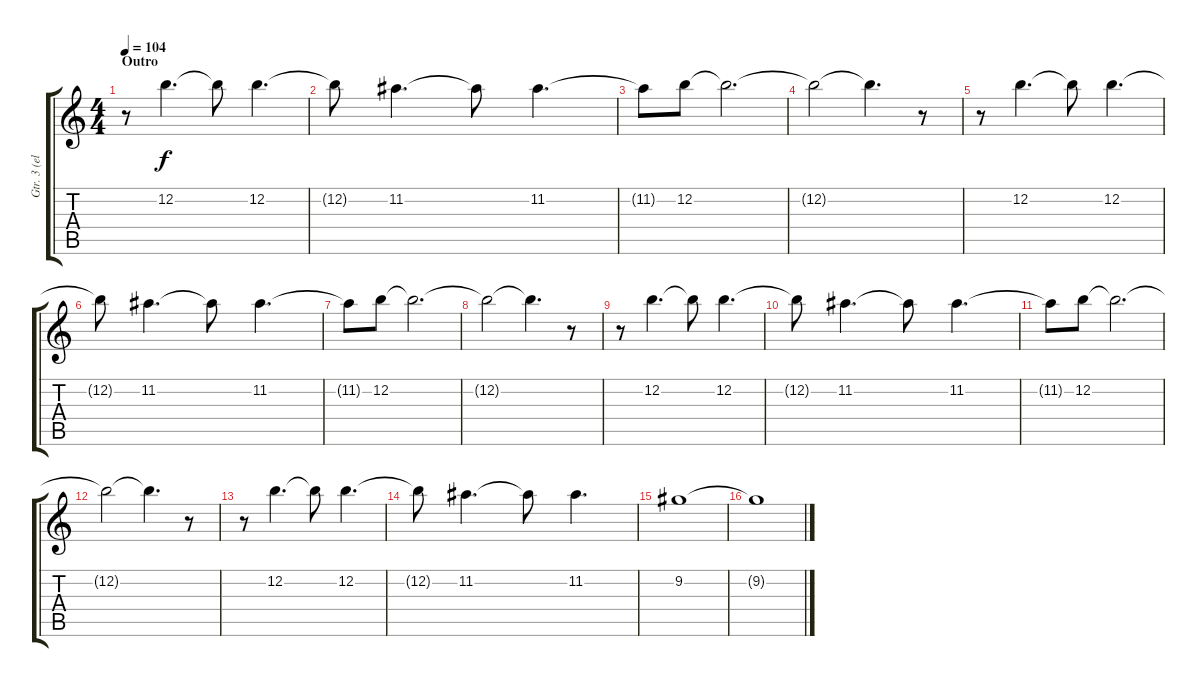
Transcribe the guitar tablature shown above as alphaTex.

\track ("Gtr. 3 (elec.)" "Gtr. 3 (el") {instrument distortionguitar}
\staff {score tabs}
\tuning (E4 B3 G3 D3 A2 E2) {hide}
\ts (4 4)
\section ("" "Outro")
\tempo 104
\clef g2
\ks c
r.8{dy f} 12.2.4{d} 12.2{t}.8 12.2.4{d} |
12.2{t}.8 11.2.4{d} 11.2{t}.8 11.2.4{d} |
11.2{t}.8 12.2.8 12.2{t}.2{d} |
12.2{t}.2 12.2{t}.4{d} r.8 |
r.8 12.2.4{d} 12.2{t}.8 12.2.4{d} |
12.2{t}.8 11.2.4{d} 11.2{t}.8 11.2.4{d} |
11.2{t}.8 12.2.8 12.2{t}.2{d} |
12.2{t}.2 12.2{t}.4{d} r.8 |
r.8 12.2.4{d} 12.2{t}.8 12.2.4{d} |
12.2{t}.8 11.2.4{d} 11.2{t}.8 11.2.4{d} |
11.2{t}.8 12.2.8 12.2{t}.2{d} |
12.2{t}.2 12.2{t}.4{d} r.8 |
r.8 12.2.4{d} 12.2{t}.8 12.2.4{d} |
12.2{t}.8 11.2.4{d} 11.2{t}.8 11.2.4{d} |
9.2.1 |
9.2{t}.1
